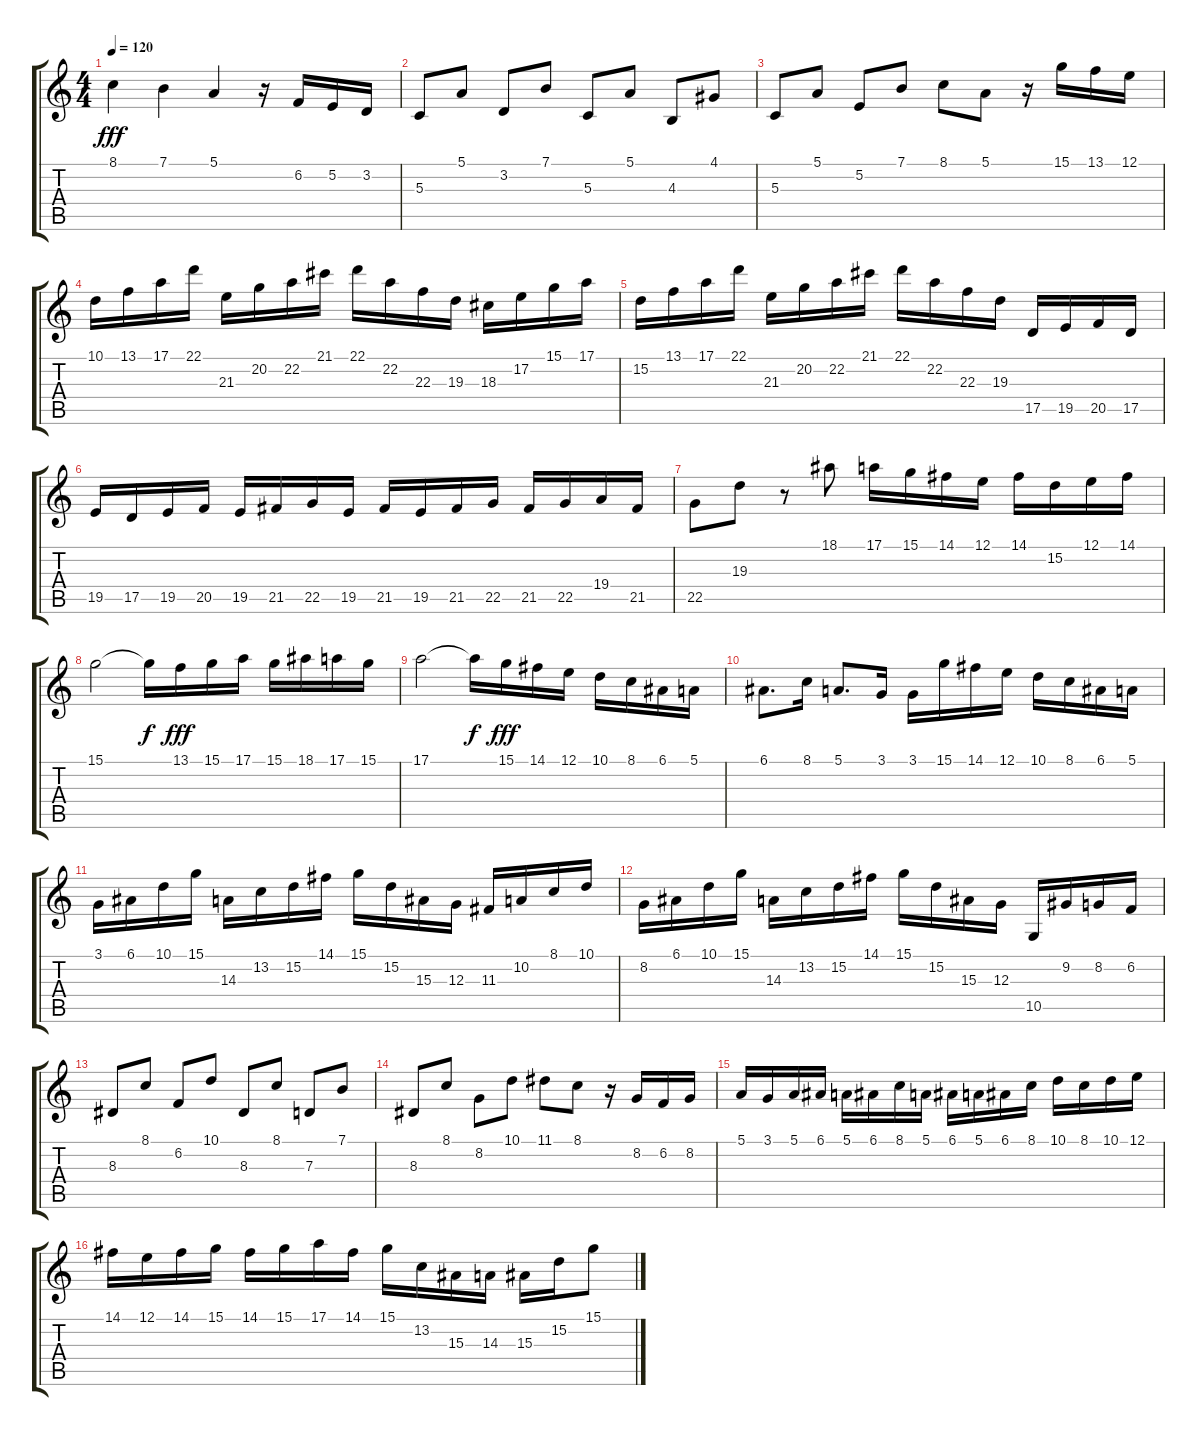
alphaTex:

\track "" {instrument violin}
\staff {score tabs}
\tuning (E4 B3 G3 D3 A2 E2) {hide}
\ts (4 4)
\tempo 120
\clef g2
\ks c
8.1.4{dy fff} 7.1.4 5.1.4 r.16 6.2.16 5.2.16 3.2.16 |
5.3.8 5.1.8 3.2.8 7.1.8 5.3.8 5.1.8 4.3.8 4.1.8 |
5.3.8 5.1.8 5.2.8 7.1.8 8.1.8 5.1.8 r.16 15.1.16 13.1.16 12.1.16 |
10.1.16 13.1.16 17.1.16 22.1.16 21.3.16 20.2.16 22.2.16 21.1.16 22.1.16 22.2.16 22.3.16 19.3.16 18.3.16 17.2.16 15.1.16 17.1.16 |
15.2.16 13.1.16 17.1.16 22.1.16 21.3.16 20.2.16 22.2.16 21.1.16 22.1.16 22.2.16 22.3.16 19.3.16 17.5.16 19.5.16 20.5.16 17.5.16 |
19.5.16 17.5.16 19.5.16 20.5.16 19.5.16 21.5.16 22.5.16 19.5.16 21.5.16 19.5.16 21.5.16 22.5.16 21.5.16 22.5.16 19.4.16 21.5.16 |
22.5.8 19.3.8 r.8 18.1.8 17.1.16 15.1.16 14.1.16 12.1.16 14.1.16 15.2.16 12.1.16 14.1.16 |
15.1.2 15.1{t}.16{dy f} 13.1.16{dy fff} 15.1.16 17.1.16 15.1.16 18.1.16 17.1.16 15.1.16 |
17.1.2 17.1{t}.16{dy f} 15.1.16{dy fff} 14.1.16 12.1.16 10.1.16 8.1.16 6.1.16 5.1.16 |
6.1.8{d} 8.1.16 5.1.8{d} 3.1.16 3.1.16 15.1.16 14.1.16 12.1.16 10.1.16 8.1.16 6.1.16 5.1.16 |
3.1.16 6.1.16 10.1.16 15.1.16 14.3.16 13.2.16 15.2.16 14.1.16 15.1.16 15.2.16 15.3.16 12.3.16 11.3.16 10.2.16 8.1.16 10.1.16 |
8.2.16 6.1.16 10.1.16 15.1.16 14.3.16 13.2.16 15.2.16 14.1.16 15.1.16 15.2.16 15.3.16 12.3.16 10.5.16 9.2.16 8.2.16 6.2.16 |
8.3.8 8.1.8 6.2.8 10.1.8 8.3.8 8.1.8 7.3.8 7.1.8 |
8.3.8 8.1.8 8.2.8 10.1.8 11.1.8 8.1.8 r.16 8.2.16 6.2.16 8.2.16 |
5.1.16 3.1.16 5.1.16 6.1.16 5.1.16 6.1.16 8.1.16 5.1.16 6.1.16 5.1.16 6.1.16 8.1.16 10.1.16 8.1.16 10.1.16 12.1.16 |
14.1.16 12.1.16 14.1.16 15.1.16 14.1.16 15.1.16 17.1.16 14.1.16 15.1.16 13.2.16 15.3.16 14.3.16 15.3.16 15.2.16 15.1.8
